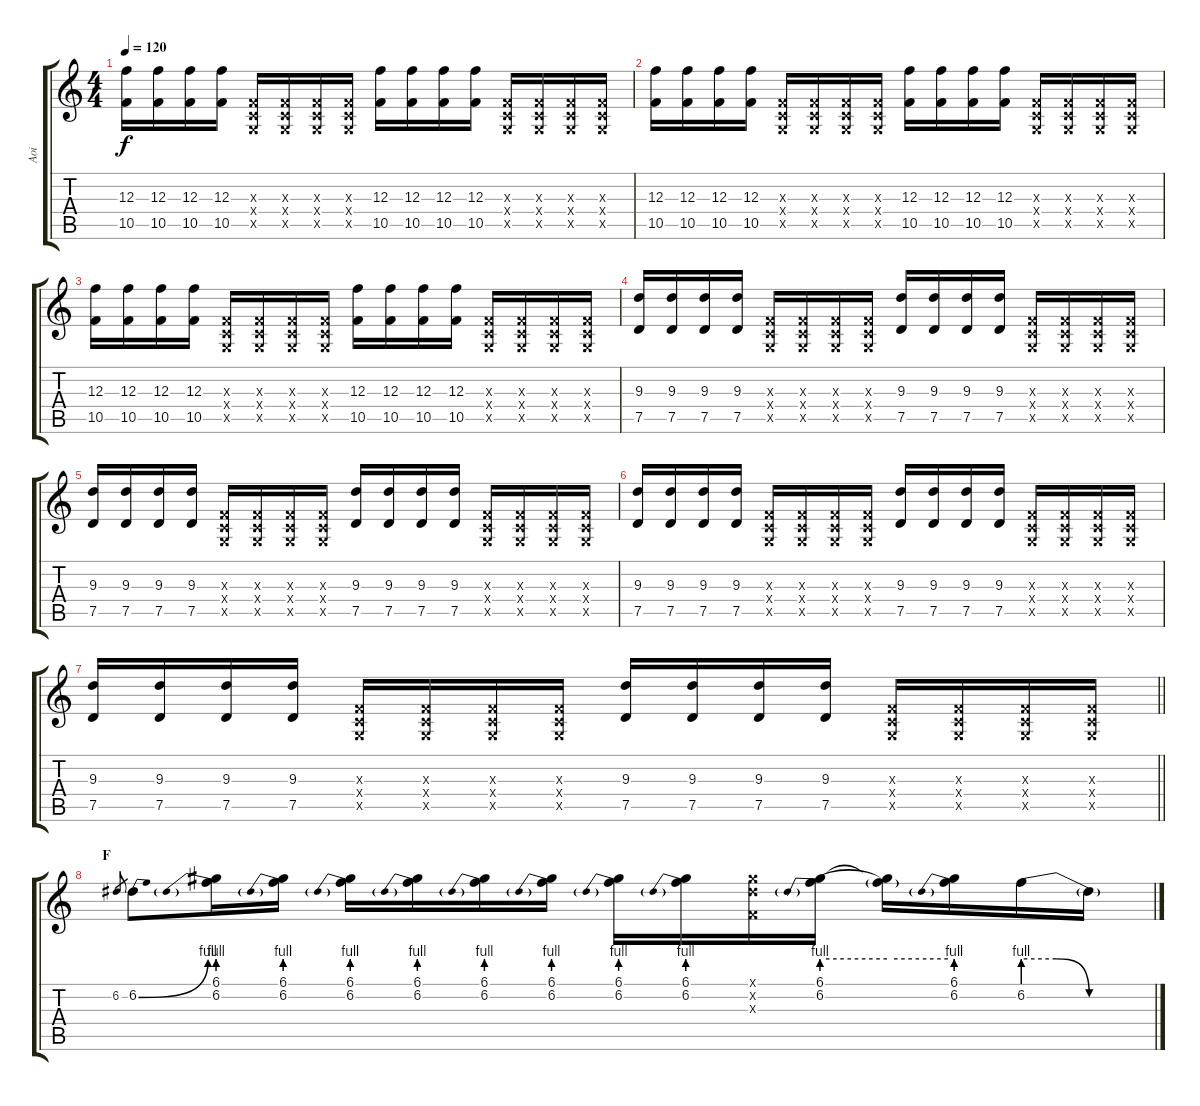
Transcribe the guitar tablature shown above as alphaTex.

\track ("Aoi" "Aoi") {instrument distortionguitar}
\staff {score tabs}
\tuning (D4 A3 F3 C3 G2 D2) {hide}
\ts (4 4)
\tempo 120
\clef g2
\ks c
(12.3 10.5).16{dy f} (12.3 10.5).16 (12.3 10.5).16 (12.3 10.5).16 (0.3{x} 0.4{x} 0.5{x}).16 (0.3{x} 0.4{x} 0.5{x}).16 (0.3{x} 0.4{x} 0.5{x}).16 (0.3{x} 0.4{x} 0.5{x}).16 (12.3 10.5).16 (12.3 10.5).16 (12.3 10.5).16 (12.3 10.5).16 (0.3{x} 0.4{x} 0.5{x}).16 (0.3{x} 0.4{x} 0.5{x}).16 (0.3{x} 0.4{x} 0.5{x}).16 (0.3{x} 0.4{x} 0.5{x}).16 |
(12.3 10.5).16 (12.3 10.5).16 (12.3 10.5).16 (12.3 10.5).16 (0.3{x} 0.4{x} 0.5{x}).16 (0.3{x} 0.4{x} 0.5{x}).16 (0.3{x} 0.4{x} 0.5{x}).16 (0.3{x} 0.4{x} 0.5{x}).16 (12.3 10.5).16 (12.3 10.5).16 (12.3 10.5).16 (12.3 10.5).16 (0.3{x} 0.4{x} 0.5{x}).16 (0.3{x} 0.4{x} 0.5{x}).16 (0.3{x} 0.4{x} 0.5{x}).16 (0.3{x} 0.4{x} 0.5{x}).16 |
(12.3 10.5).16 (12.3 10.5).16 (12.3 10.5).16 (12.3 10.5).16 (0.3{x} 0.4{x} 0.5{x}).16 (0.3{x} 0.4{x} 0.5{x}).16 (0.3{x} 0.4{x} 0.5{x}).16 (0.3{x} 0.4{x} 0.5{x}).16 (12.3 10.5).16 (12.3 10.5).16 (12.3 10.5).16 (12.3 10.5).16 (0.3{x} 0.4{x} 0.5{x}).16 (0.3{x} 0.4{x} 0.5{x}).16 (0.3{x} 0.4{x} 0.5{x}).16 (0.3{x} 0.4{x} 0.5{x}).16 |
(9.3 7.5).16 (9.3 7.5).16 (9.3 7.5).16 (9.3 7.5).16 (0.3{x} 0.4{x} 0.5{x}).16 (0.3{x} 0.4{x} 0.5{x}).16 (0.3{x} 0.4{x} 0.5{x}).16 (0.3{x} 0.4{x} 0.5{x}).16 (9.3 7.5).16 (9.3 7.5).16 (9.3 7.5).16 (9.3 7.5).16 (0.3{x} 0.4{x} 0.5{x}).16 (0.3{x} 0.4{x} 0.5{x}).16 (0.3{x} 0.4{x} 0.5{x}).16 (0.3{x} 0.4{x} 0.5{x}).16 |
(9.3 7.5).16 (9.3 7.5).16 (9.3 7.5).16 (9.3 7.5).16 (0.3{x} 0.4{x} 0.5{x}).16 (0.3{x} 0.4{x} 0.5{x}).16 (0.3{x} 0.4{x} 0.5{x}).16 (0.3{x} 0.4{x} 0.5{x}).16 (9.3 7.5).16 (9.3 7.5).16 (9.3 7.5).16 (9.3 7.5).16 (0.3{x} 0.4{x} 0.5{x}).16 (0.3{x} 0.4{x} 0.5{x}).16 (0.3{x} 0.4{x} 0.5{x}).16 (0.3{x} 0.4{x} 0.5{x}).16 |
(9.3 7.5).16 (9.3 7.5).16 (9.3 7.5).16 (9.3 7.5).16 (0.3{x} 0.4{x} 0.5{x}).16 (0.3{x} 0.4{x} 0.5{x}).16 (0.3{x} 0.4{x} 0.5{x}).16 (0.3{x} 0.4{x} 0.5{x}).16 (9.3 7.5).16 (9.3 7.5).16 (9.3 7.5).16 (9.3 7.5).16 (0.3{x} 0.4{x} 0.5{x}).16 (0.3{x} 0.4{x} 0.5{x}).16 (0.3{x} 0.4{x} 0.5{x}).16 (0.3{x} 0.4{x} 0.5{x}).16 |
\barLineRight lightlight
(9.3 7.5).16 (9.3 7.5).16 (9.3 7.5).16 (9.3 7.5).16 (0.3{x} 0.4{x} 0.5{x}).16 (0.3{x} 0.4{x} 0.5{x}).16 (0.3{x} 0.4{x} 0.5{x}).16 (0.3{x} 0.4{x} 0.5{x}).16 (9.3 7.5).16 (9.3 7.5).16 (9.3 7.5).16 (9.3 7.5).16 (0.3{x} 0.4{x} 0.5{x}).16 (0.3{x} 0.4{x} 0.5{x}).16 (0.3{x} 0.4{x} 0.5{x}).16 (0.3{x} 0.4{x} 0.5{x}).16 |
\section ("" "F")
6.2.8{gr} 6.2{be (bend 0 0 60 4)}.8 (6.1 6.2{be (prebend 0 4 60 4)}).16 (6.1 6.2{be (prebend 0 4 60 4)}).16 (6.1 6.2{be (prebend 0 4 60 4)}).16 (6.1 6.2{be (prebend 0 4 60 4)}).16 (6.1 6.2{be (prebend 0 4 60 4)}).16 (6.1 6.2{be (prebend 0 4 60 4)}).16 (6.1 6.2{be (prebend 0 4 60 4)}).16 (6.1 6.2{be (prebend 0 4 60 4)}).16 (6.1{x} 6.2{x} 0.3{x}).16 (6.1 6.2{be (prebend 0 4 60 4)}).16 (6.1{t} 6.2{be (hold 0 4 60 4) t}).16 (6.1 6.2{be (prebend 0 4 60 4)}).16 6.2{be (custom 0 4 15 4 30 0 60 0)}.16 6.2{t}.16
